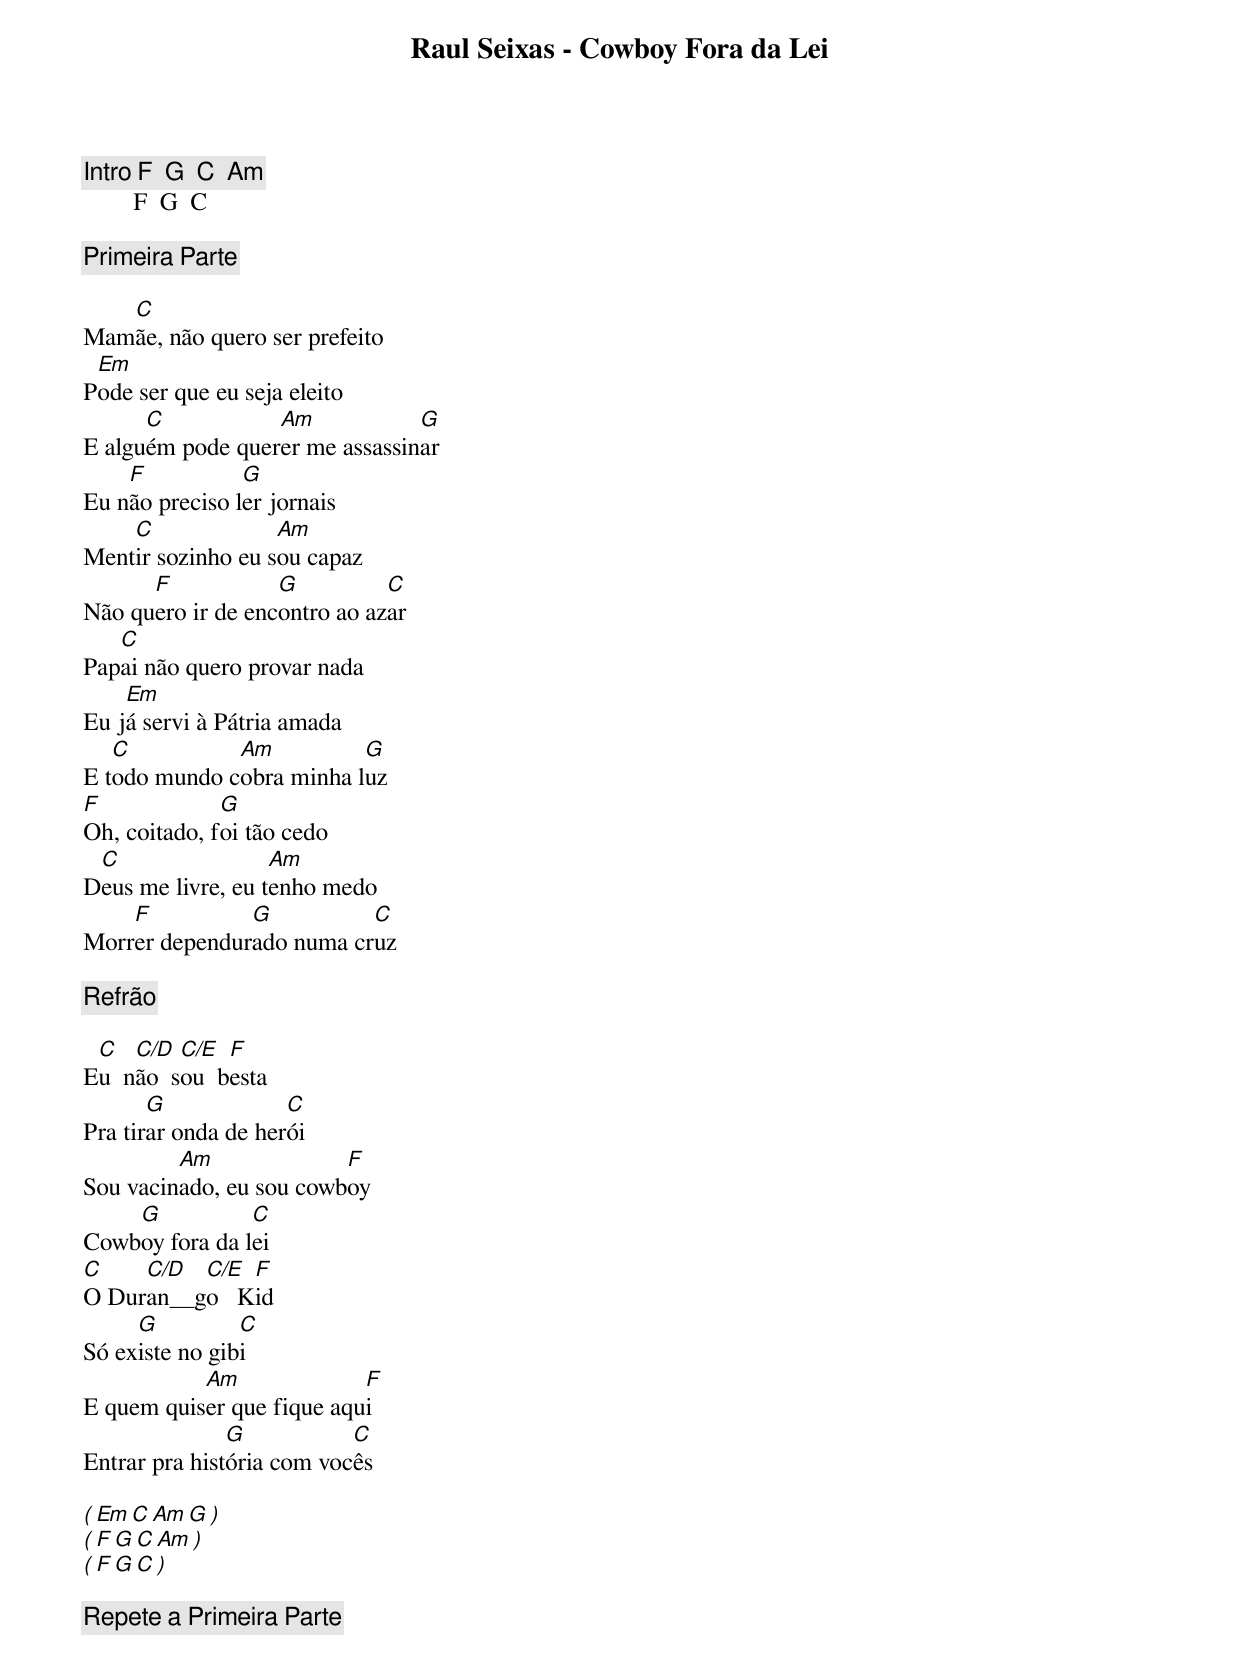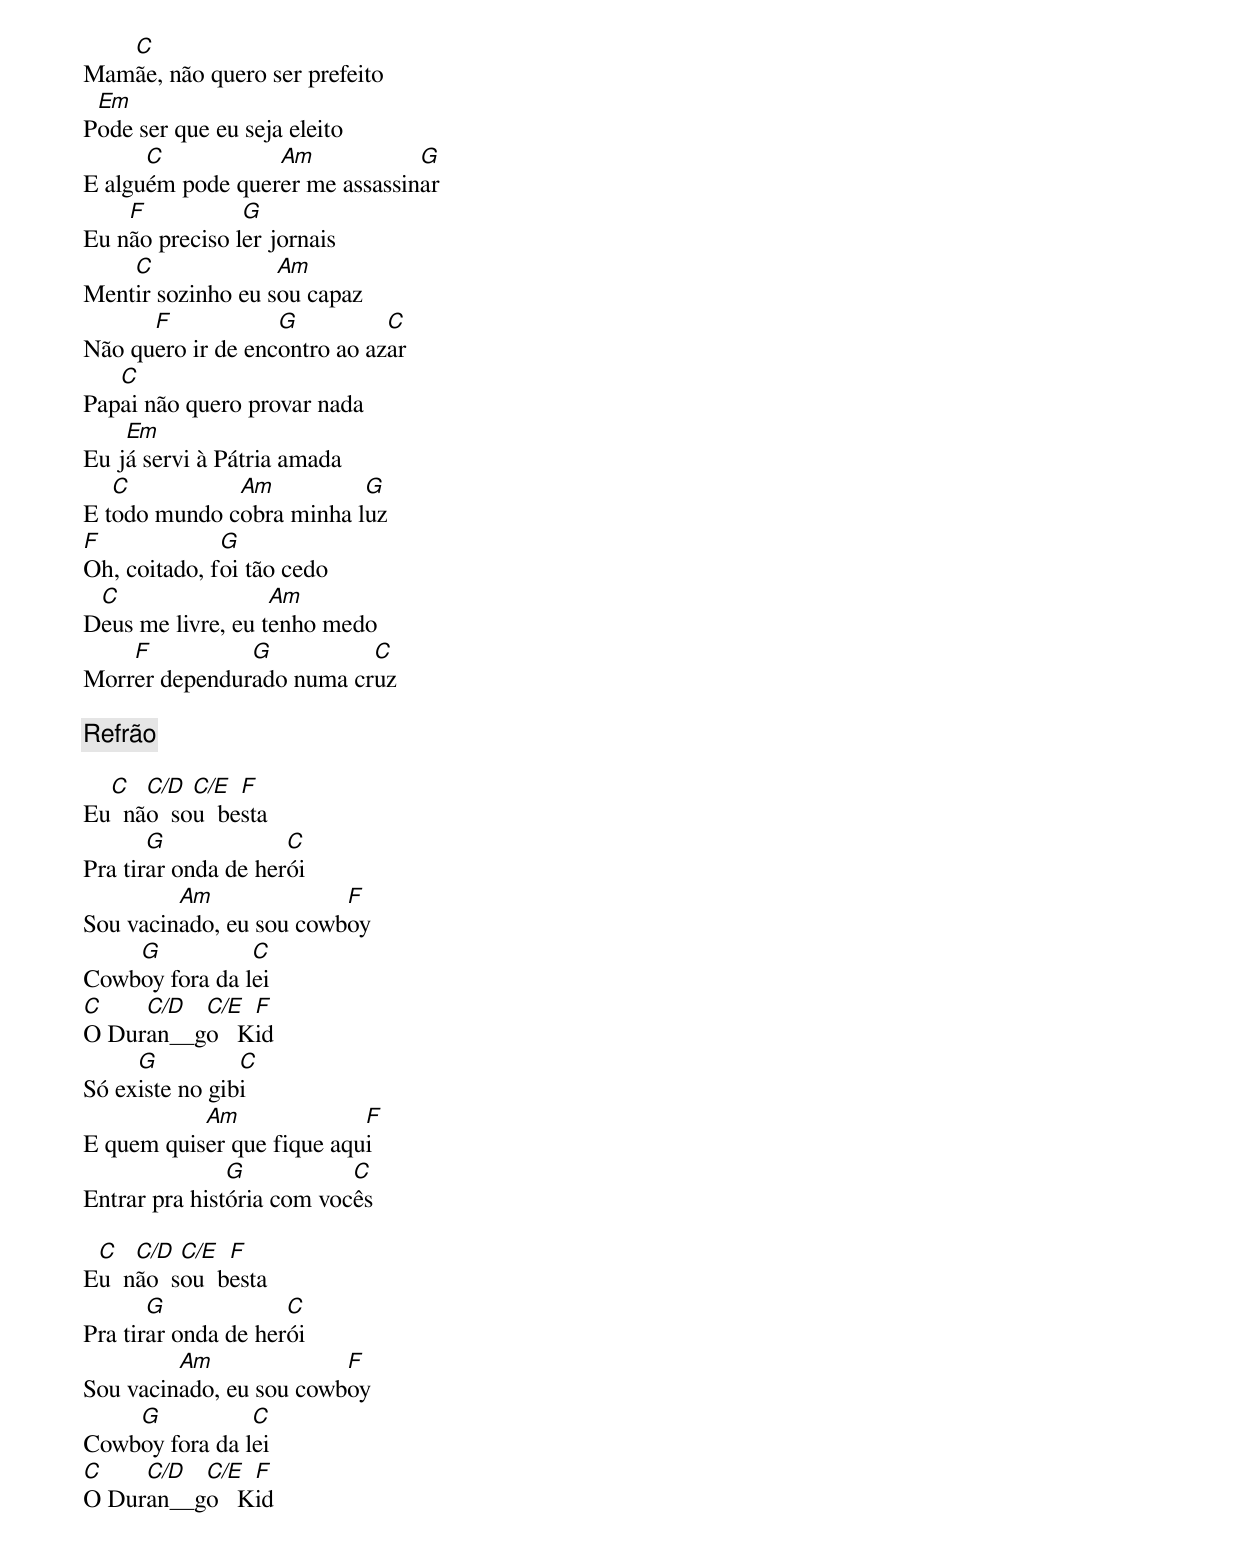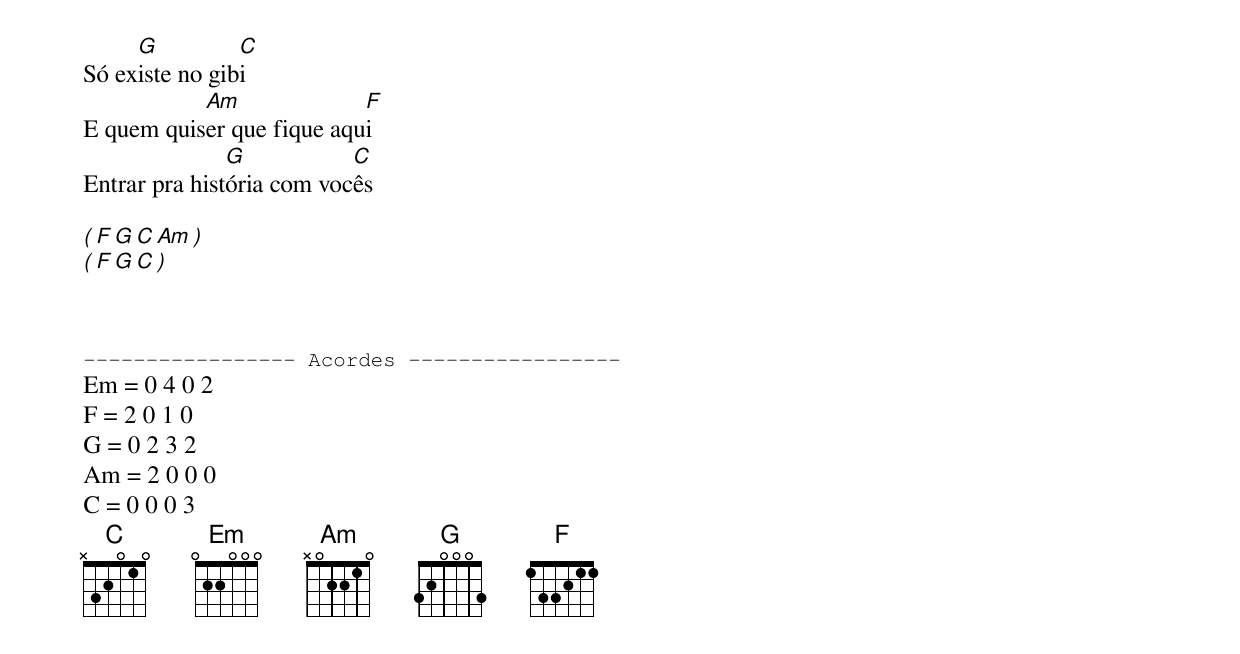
Raul Seixas - Cowboy Fora da Lei

[Intro] F  G  C  Am
        F  G  C

[Primeira Parte]

   C
Mamãe, não quero ser prefeito
 Em
Pode ser que eu seja eleito
      C           Am            G
E alguém pode querer me assassinar
    F           G
Eu não preciso ler jornais
    C              Am
Mentir sozinho eu sou capaz
      F            G          C
Não quero ir de encontro ao azar
   C
Papai não quero provar nada
    Em
Eu já servi à Pátria amada
   C          Am          G
E todo mundo cobra minha luz
F             G
Oh, coitado, foi tão cedo
 C                 Am
Deus me livre, eu tenho medo
    F          G          C
Morrer dependurado numa cruz

[Refrão]

 C   C/D  C/E  F
Eu  não  sou  besta
       G             C
Pra tirar onda de herói
         Am              F
Sou vacinado, eu sou cowboy
    G           C
Cowboy fora da lei
C    C/D  C/E  F
O Duran__go   Kid
     G          C
Só existe no gibi
           Am              F
E quem quiser que fique aqui
               G           C
Entrar pra história com vocês

( Em  C  Am  G )
( F  G  C  Am )
( F  G  C )

[Repete a Primeira Parte]

   C
Mamãe, não quero ser prefeito
 Em
Pode ser que eu seja eleito
      C           Am            G
E alguém pode querer me assassinar
    F           G
Eu não preciso ler jornais
    C              Am
Mentir sozinho eu sou capaz
      F            G          C
Não quero ir de encontro ao azar
   C
Papai não quero provar nada
    Em
Eu já servi à Pátria amada
   C          Am          G
E todo mundo cobra minha luz
F             G
Oh, coitado, foi tão cedo
 C                 Am
Deus me livre, eu tenho medo
    F          G          C
Morrer dependurado numa cruz

[Refrão]

  C   C/D  C/E  F
Eu  não  sou  besta
       G             C
Pra tirar onda de herói
         Am              F
Sou vacinado, eu sou cowboy
    G           C
Cowboy fora da lei
C    C/D  C/E  F
O Duran__go   Kid
     G          C
Só existe no gibi
           Am              F
E quem quiser que fique aqui
               G           C
Entrar pra história com vocês

 C   C/D  C/E  F
Eu  não  sou  besta
       G             C
Pra tirar onda de herói
         Am              F
Sou vacinado, eu sou cowboy
    G           C
Cowboy fora da lei
C    C/D  C/E  F
O Duran__go   Kid
     G          C
Só existe no gibi
           Am              F
E quem quiser que fique aqui
               G           C
Entrar pra história com vocês

( F  G  C  Am )
( F  G  C )



----------------- Acordes -----------------
Em = 0 4 0 2
F = 2 0 1 0
G = 0 2 3 2
Am = 2 0 0 0
C = 0 0 0 3
